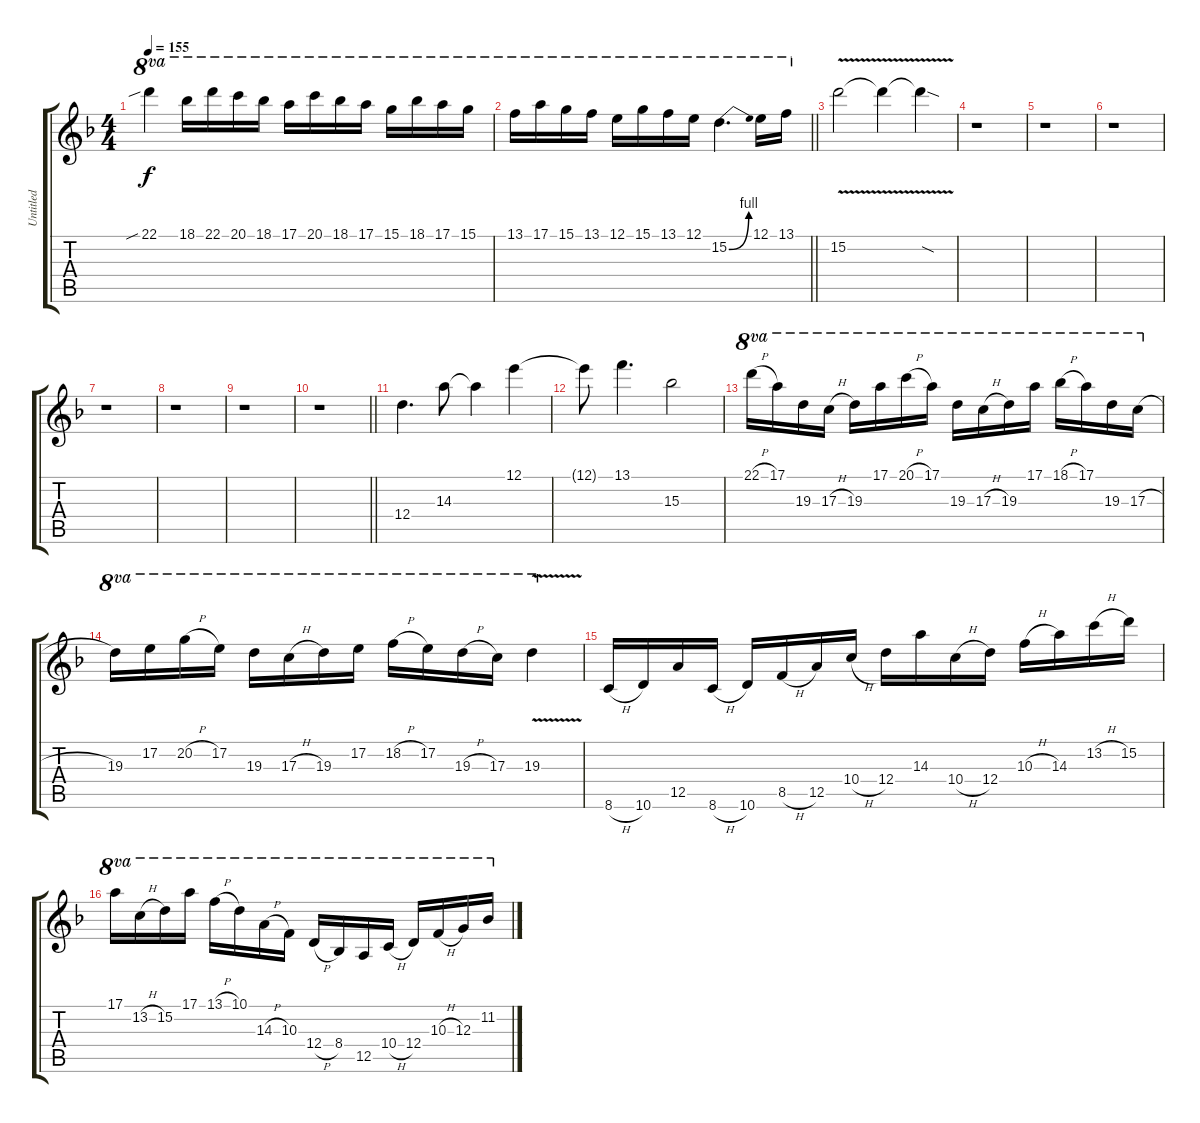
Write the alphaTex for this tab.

\track ("Untitled" "Untitled") {instrument overdrivenguitar}
\staff {score tabs}
\tuning (E4 B3 G3 D3 A2 E2) {hide}
\ts (4 4)
\tempo 155
\clef g2
\ks f
22.1{sib}.4{ot 8va dy f} 18.1.16{ot 8va} 22.1.16{ot 8va} 20.1.16{ot 8va} 18.1.16{ot 8va} 17.1.16{ot 8va} 20.1.16{ot 8va} 18.1.16{ot 8va} 17.1.16{ot 8va} 15.1.16{ot 8va} 18.1.16{ot 8va} 17.1.16{ot 8va} 15.1.16{ot 8va} |
\barLineRight lightlight
13.1.16{ot 8va} 17.1.16{ot 8va} 15.1.16{ot 8va} 13.1.16{ot 8va} 12.1.16{ot 8va} 15.1.16{ot 8va} 13.1.16{ot 8va} 12.1.16{ot 8va} 15.2{be (bend 0 0 60 4)}.4{d ot 8va} 12.1.16{ot 8va} 13.1.16{ot 8va} |
15.2{v}.2 15.2{v t}.4 15.2{sod t}.4 |
r.1 |
r.1 |
r.1 |
r.1 |
r.1 |
r.1 |
\barLineRight lightlight
r.1 |
12.4.4{d} 14.3.8 14.3{t}.4 12.1.4 |
12.1{t}.8 13.1.4{d} 15.3.2 |
22.1{h}.16{ot 8va} 17.1.16{ot 8va} 19.3.16{ot 8va} 17.3{h}.16{ot 8va} 19.3.16{ot 8va} 17.1.16{ot 8va} 20.1{h}.16{ot 8va} 17.1.16{ot 8va} 19.3.16{ot 8va} 17.3{h}.16{ot 8va} 19.3.16{ot 8va} 17.1.16{ot 8va} 18.1{h}.16{ot 8va} 17.1.16{ot 8va} 19.3.16{ot 8va} 17.3{h}.16{ot 8va} |
19.3.16{ot 8va} 17.2.16{ot 8va} 20.2{h}.16{ot 8va} 17.2.16{ot 8va} 19.3.16{ot 8va} 17.3{h}.16{ot 8va} 19.3.16{ot 8va} 17.2.16{ot 8va} 18.2{h}.16{ot 8va} 17.2.16{ot 8va} 19.3{h}.16{ot 8va} 17.3.16{ot 8va} 19.3{v}.4{ot 8va} |
8.6{h}.16 10.6.16 12.5.16 8.6{h}.16 10.6.16 8.5{h}.16 12.5.16 10.4{h}.16 12.4.16 14.3.16 10.4{h}.16 12.4.16 10.3{h}.16 14.3.16 13.2{h}.16 15.2.16 |
17.1.16{ot 8va} 13.2{h}.16{ot 8va} 15.2.16{ot 8va} 17.1.16{ot 8va} 13.1{h}.16{ot 8va} 10.1.16{ot 8va} 14.3{h}.16{ot 8va} 10.3.16{ot 8va} 12.4{h}.16{ot 8va} 8.4.16{ot 8va} 12.5.16{ot 8va} 10.4{h}.16{ot 8va} 12.4.16{ot 8va} 10.3{h}.16{ot 8va} 12.3.16{ot 8va} 11.2.16{ot 8va}
